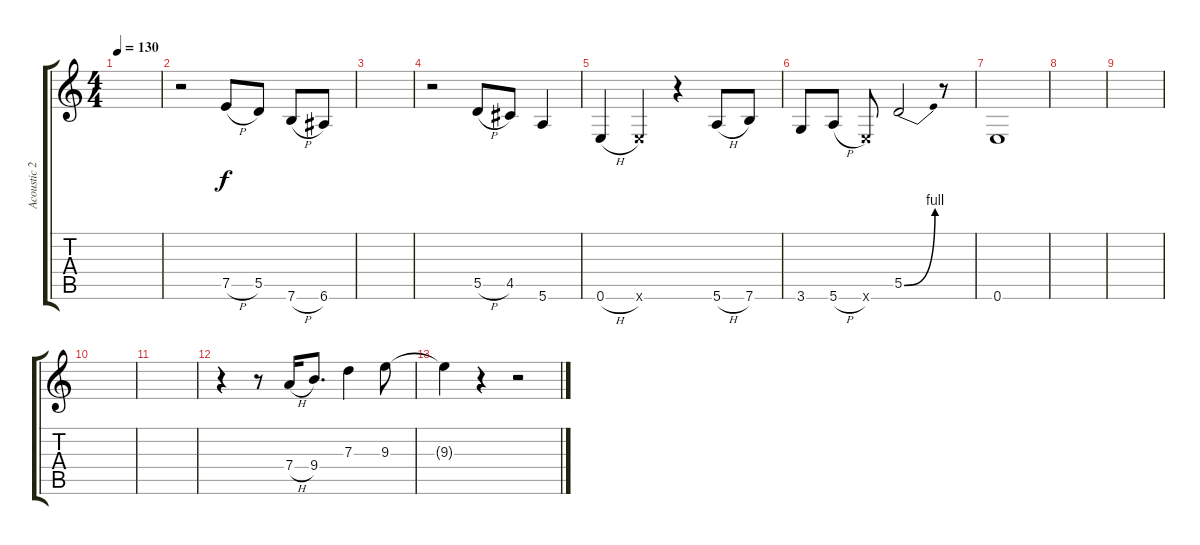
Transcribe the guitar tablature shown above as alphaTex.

\track ("Acoustic 2" "Acoustic 2") {instrument acousticguitarsteel}
\staff {score tabs}
\tuning (E4 B3 G3 D3 A2 E2) {hide}
\ts (4 4)
\tempo 130
\clef g2
\ks c
|
r.2 7.5{h}.8 5.5.8 7.6{h}.8 6.6.8 |
|
r.2 5.5{h}.8 4.5.8 5.6.4 |
0.6{h}.4 0.6{x}.4 r.4 5.6{h}.8 7.6.8 |
3.6.8 5.6{h}.8 0.6{x}.8 5.5{be (bend 0 0 60 4)}.2 r.8 |
0.6.1 |
|
|
|
|
r.4 r.8 7.4{h}.16 9.4.8{d} 7.3.4 9.3.8 |
9.3{t}.4 r.4 r.2
